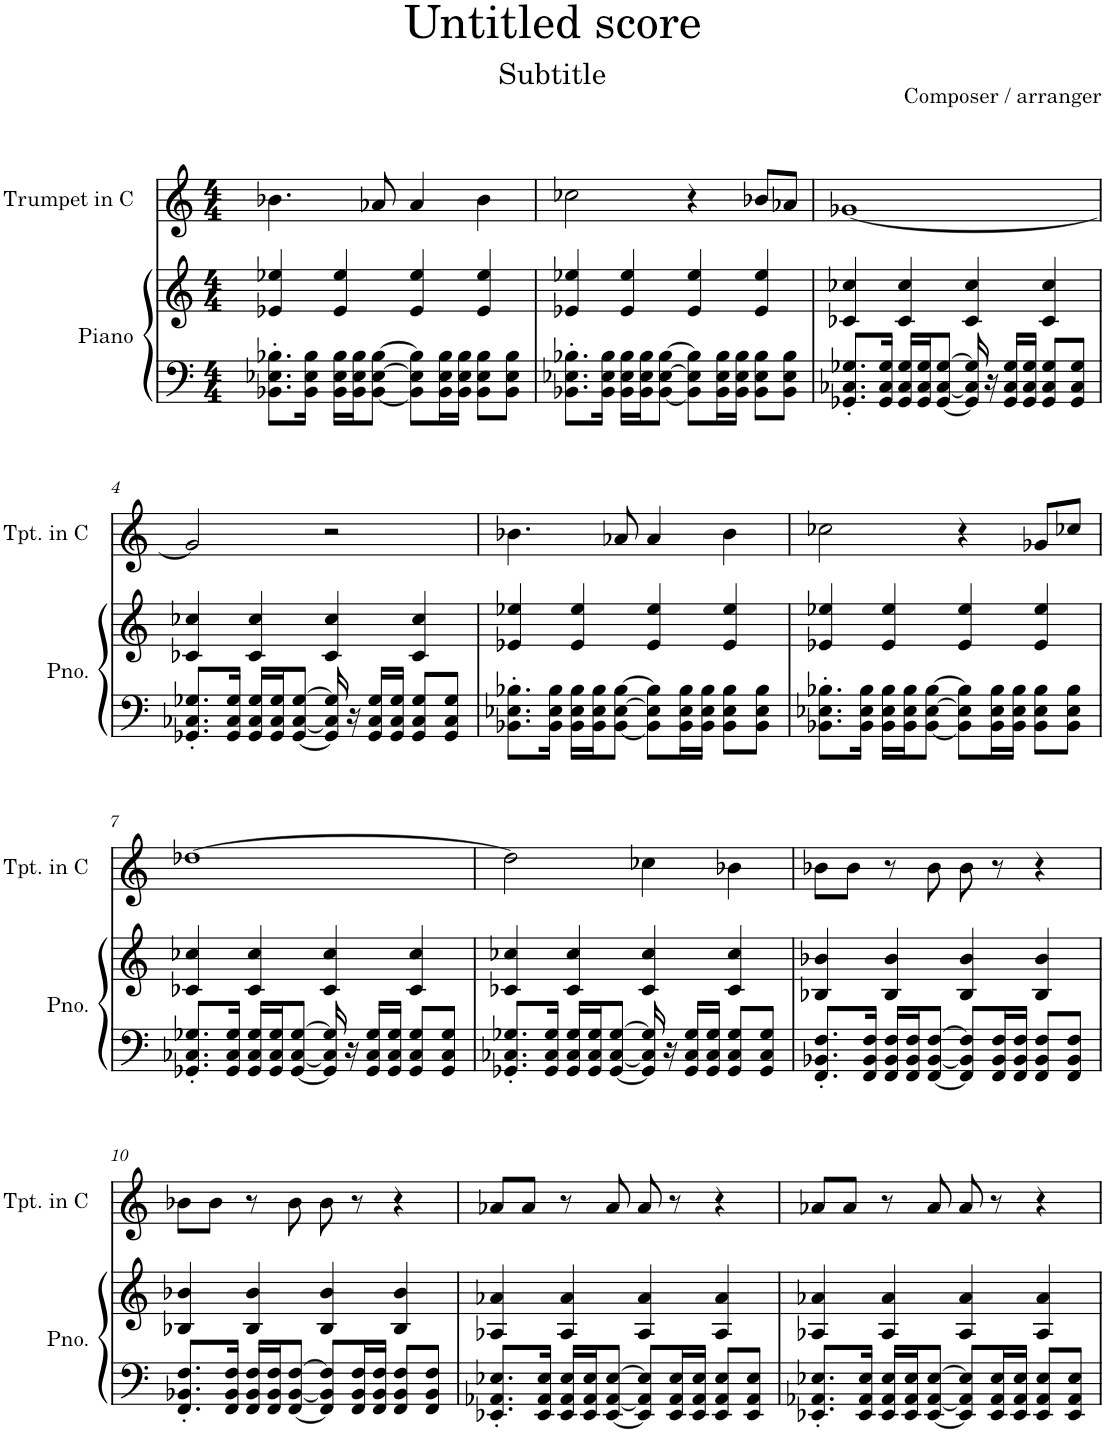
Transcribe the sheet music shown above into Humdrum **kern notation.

**kern	**kern	**kern
*part2	*part2	*part1
*staff3	*staff2	*staff1
*I"Piano	*	*I"Trumpet in C
*I'Pno.	*	*I'Tpt. in C
*clefF4	*clefG2	*clefG2
*	*	*Trd1c2
*k[]	*k[]	*k[]
*M4/4	*M4/4	*M4/4
=1	=1	=1
8.BB-X\' 8.E-X\' 8.B-X\'L	4e-X/ 4ee-X/	4.b-X\
16BB-\ 16E-\ 16B-\Jk	.	.
16BB-\ 16E-\ 16B-\LL	4e-/ 4ee-/	.
16BB-\ 16E-\ 16B-\J	.	.
[8BB-\ [8E-\ [8B-\J	.	8a-X/
8BB-\] 8E-\] 8B-\]L	4e-/ 4ee-/	4a-/
16BB-\ 16E-\ 16B-\L	.	.
16BB-\ 16E-\ 16B-\JJ	.	.
8BB-\ 8E-\ 8B-\L	4e-/ 4ee-/	4b-\
8BB-\ 8E-\ 8B-\J	.	.
=2	=2	=2
8.BB-X\' 8.E-X\' 8.B-X\'L	4e-X/ 4ee-X/	2cc-X\
16BB-\ 16E-\ 16B-\Jk	.	.
16BB-\ 16E-\ 16B-\LL	4e-/ 4ee-/	.
16BB-\ 16E-\ 16B-\J	.	.
[8BB-\ [8E-\ [8B-\J	.	.
8BB-\] 8E-\] 8B-\]L	4e-/ 4ee-/	4r
16BB-\ 16E-\ 16B-\L	.	.
16BB-\ 16E-\ 16B-\JJ	.	.
8BB-\ 8E-\ 8B-\L	4e-/ 4ee-/	8b-X/L
8BB-\ 8E-\ 8B-\J	.	8a-X/J
=3	=3	=3
8.GG-X/' 8.C-X/' 8.G-X/'L	4c-X/ 4cc-X/	[1g-X
16GG-/ 16C-/ 16G-/Jk	.	.
16GG-/ 16C-/ 16G-/LL	4c-/ 4cc-/	.
16GG-/ 16C-/ 16G-/J	.	.
[8GG-/ [8C-/ [8G-/J	.	.
16GG-/] 16C-/] 16G-/]	4c-/ 4cc-/	.
16r	.	.
16GG-/ 16C-/ 16G-/LL	.	.
16GG-/ 16C-/ 16G-/JJ	.	.
8GG-/ 8C-/ 8G-/L	4c-/ 4cc-/	.
8GG-/ 8C-/ 8G-/J	.	.
!!LO:LB:g=z
=4	=4	=4
8.GG-X/' 8.C-X/' 8.G-X/'L	4c-X/ 4cc-X/	2g-/]
16GG-/ 16C-/ 16G-/Jk	.	.
16GG-/ 16C-/ 16G-/LL	4c-/ 4cc-/	.
16GG-/ 16C-/ 16G-/J	.	.
[8GG-/ [8C-/ [8G-/J	.	.
16GG-/] 16C-/] 16G-/]	4c-/ 4cc-/	2r
16r	.	.
16GG-/ 16C-/ 16G-/LL	.	.
16GG-/ 16C-/ 16G-/JJ	.	.
8GG-/ 8C-/ 8G-/L	4c-/ 4cc-/	.
8GG-/ 8C-/ 8G-/J	.	.
=5	=5	=5
8.BB-X\' 8.E-X\' 8.B-X\'L	4e-X/ 4ee-X/	4.b-X\
16BB-\ 16E-\ 16B-\Jk	.	.
16BB-\ 16E-\ 16B-\LL	4e-/ 4ee-/	.
16BB-\ 16E-\ 16B-\J	.	.
[8BB-\ [8E-\ [8B-\J	.	8a-X/
8BB-\] 8E-\] 8B-\]L	4e-/ 4ee-/	4a-/
16BB-\ 16E-\ 16B-\L	.	.
16BB-\ 16E-\ 16B-\JJ	.	.
8BB-\ 8E-\ 8B-\L	4e-/ 4ee-/	4b-\
8BB-\ 8E-\ 8B-\J	.	.
=6	=6	=6
8.BB-X\' 8.E-X\' 8.B-X\'L	4e-X/ 4ee-X/	2cc-X\
16BB-\ 16E-\ 16B-\Jk	.	.
16BB-\ 16E-\ 16B-\LL	4e-/ 4ee-/	.
16BB-\ 16E-\ 16B-\J	.	.
[8BB-\ [8E-\ [8B-\J	.	.
8BB-\] 8E-\] 8B-\]L	4e-/ 4ee-/	4r
16BB-\ 16E-\ 16B-\L	.	.
16BB-\ 16E-\ 16B-\JJ	.	.
8BB-\ 8E-\ 8B-\L	4e-/ 4ee-/	8g-X/L
8BB-\ 8E-\ 8B-\J	.	8cc-X/J
!!LO:LB:g=z
=7	=7	=7
8.GG-X/' 8.C-X/' 8.G-X/'L	4c-X/ 4cc-X/	[1dd-X
16GG-/ 16C-/ 16G-/Jk	.	.
16GG-/ 16C-/ 16G-/LL	4c-/ 4cc-/	.
16GG-/ 16C-/ 16G-/J	.	.
[8GG-/ [8C-/ [8G-/J	.	.
16GG-/] 16C-/] 16G-/]	4c-/ 4cc-/	.
16r	.	.
16GG-/ 16C-/ 16G-/LL	.	.
16GG-/ 16C-/ 16G-/JJ	.	.
8GG-/ 8C-/ 8G-/L	4c-/ 4cc-/	.
8GG-/ 8C-/ 8G-/J	.	.
=8	=8	=8
8.GG-X/' 8.C-X/' 8.G-X/'L	4c-X/ 4cc-X/	2dd-\]
16GG-/ 16C-/ 16G-/Jk	.	.
16GG-/ 16C-/ 16G-/LL	4c-/ 4cc-/	.
16GG-/ 16C-/ 16G-/J	.	.
[8GG-/ [8C-/ [8G-/J	.	.
16GG-/] 16C-/] 16G-/]	4c-/ 4cc-/	4cc-X\
16r	.	.
16GG-/ 16C-/ 16G-/LL	.	.
16GG-/ 16C-/ 16G-/JJ	.	.
8GG-/ 8C-/ 8G-/L	4c-/ 4cc-/	4b-X\
8GG-/ 8C-/ 8G-/J	.	.
=9	=9	=9
8.FF/' 8.BB-X/' 8.F/'L	4B-X/ 4b-X/	8b-X\L
.	.	8b-\J
16FF/ 16BB-/ 16F/Jk	.	.
16FF/ 16BB-/ 16F/LL	4B-/ 4b-/	8r
16FF/ 16BB-/ 16F/J	.	.
[8FF/ [8BB-/ [8F/J	.	8b-\
8FF/] 8BB-/] 8F/]L	4B-/ 4b-/	8b-\
16FF/ 16BB-/ 16F/L	.	8r
16FF/ 16BB-/ 16F/JJ	.	.
8FF/ 8BB-/ 8F/L	4B-/ 4b-/	4r
8FF/ 8BB-/ 8F/J	.	.
!!LO:LB:g=z
=10	=10	=10
8.FF/' 8.BB-X/' 8.F/'L	4B-X/ 4b-X/	8b-X\L
.	.	8b-\J
16FF/ 16BB-/ 16F/Jk	.	.
16FF/ 16BB-/ 16F/LL	4B-/ 4b-/	8r
16FF/ 16BB-/ 16F/J	.	.
[8FF/ [8BB-/ [8F/J	.	8b-\
8FF/] 8BB-/] 8F/]L	4B-/ 4b-/	8b-\
16FF/ 16BB-/ 16F/L	.	8r
16FF/ 16BB-/ 16F/JJ	.	.
8FF/ 8BB-/ 8F/L	4B-/ 4b-/	4r
8FF/ 8BB-/ 8F/J	.	.
=11	=11	=11
8.EE-X/' 8.AA-X/' 8.E-X/'L	4A-X/ 4a-X/	8a-X/L
.	.	8a-/J
16EE-/ 16AA-/ 16E-/Jk	.	.
16EE-/ 16AA-/ 16E-/LL	4A-/ 4a-/	8r
16EE-/ 16AA-/ 16E-/J	.	.
[8EE-/ [8AA-/ [8E-/J	.	8a-/
8EE-/] 8AA-/] 8E-/]L	4A-/ 4a-/	8a-/
16EE-/ 16AA-/ 16E-/L	.	8r
16EE-/ 16AA-/ 16E-/JJ	.	.
8EE-/ 8AA-/ 8E-/L	4A-/ 4a-/	4r
8EE-/ 8AA-/ 8E-/J	.	.
=12	=12	=12
8.EE-X/' 8.AA-X/' 8.E-X/'L	4A-X/ 4a-X/	8a-X/L
.	.	8a-/J
16EE-/ 16AA-/ 16E-/Jk	.	.
16EE-/ 16AA-/ 16E-/LL	4A-/ 4a-/	8r
16EE-/ 16AA-/ 16E-/J	.	.
[8EE-/ [8AA-/ [8E-/J	.	8a-/
8EE-/] 8AA-/] 8E-/]L	4A-/ 4a-/	8a-/
16EE-/ 16AA-/ 16E-/L	.	8r
16EE-/ 16AA-/ 16E-/JJ	.	.
8EE-/ 8AA-/ 8E-/L	4A-/ 4a-/	4r
8EE-/ 8AA-/ 8E-/J	.	.
=	=	=
*-	*-	*-
